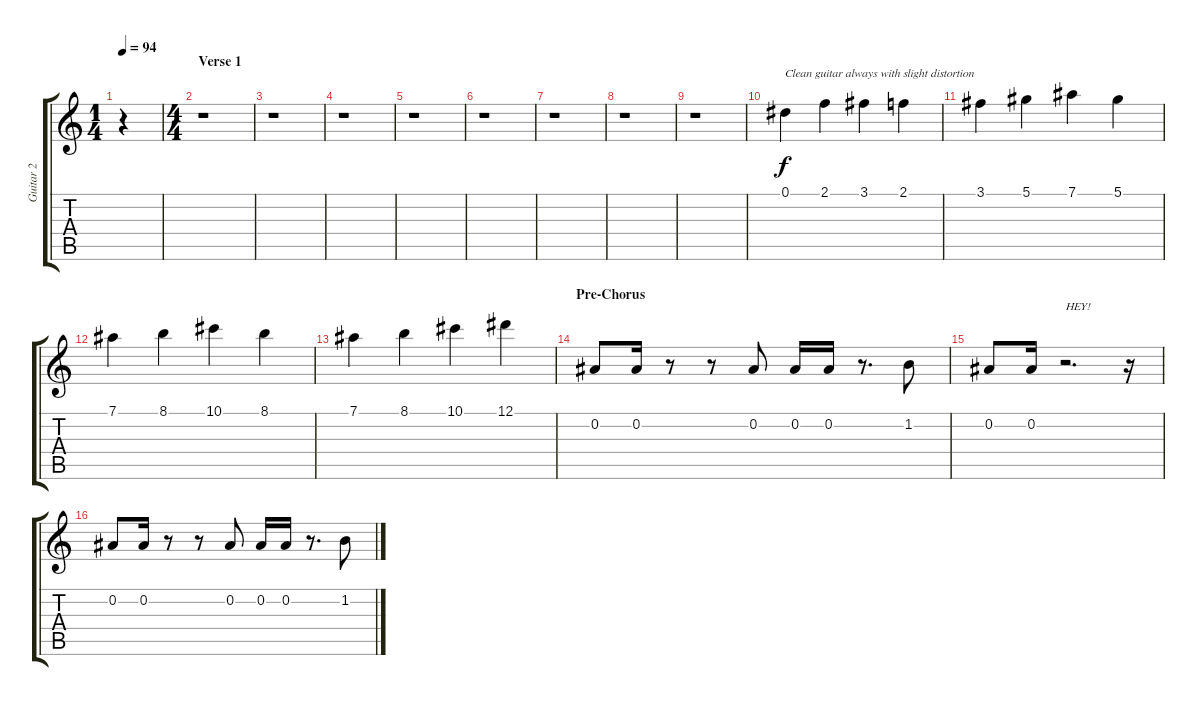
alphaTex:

\track ("Guitar 2" "Guitar 2") {instrument electricguitarjazz}
\staff {score tabs}
\tuning (Eb4 Bb3 Gb3 Db3 Ab2 Db2) {hide}
\ts (1 4)
\tempo 94
\clef g2
\ks c
r.4{dy f instrument electricguitarjazz} |
\ts (4 4)
\section ("" "Verse 1")
r.1 |
r.1 |
r.1 |
r.1 |
r.1 |
r.1 |
r.1 |
r.1 |
0.1.4{txt "Clean guitar always with slight distortion"} 2.1.4 3.1.4 2.1.4 |
3.1.4 5.1.4 7.1.4 5.1.4 |
7.1.4 8.1.4 10.1.4 8.1.4 |
7.1.4 8.1.4 10.1.4 12.1.4 |
\section ("" "Pre-Chorus")
0.2.8{instrument distortionguitar} 0.2.16 r.8 r.8 0.2.8 0.2.16 0.2.16 r.8{d} 1.2.8 |
0.2.8 0.2.16 r.2{d txt "HEY!"} r.16 |
0.2.8{instrument distortionguitar} 0.2.16 r.8 r.8 0.2.8 0.2.16 0.2.16 r.8{d} 1.2.8
